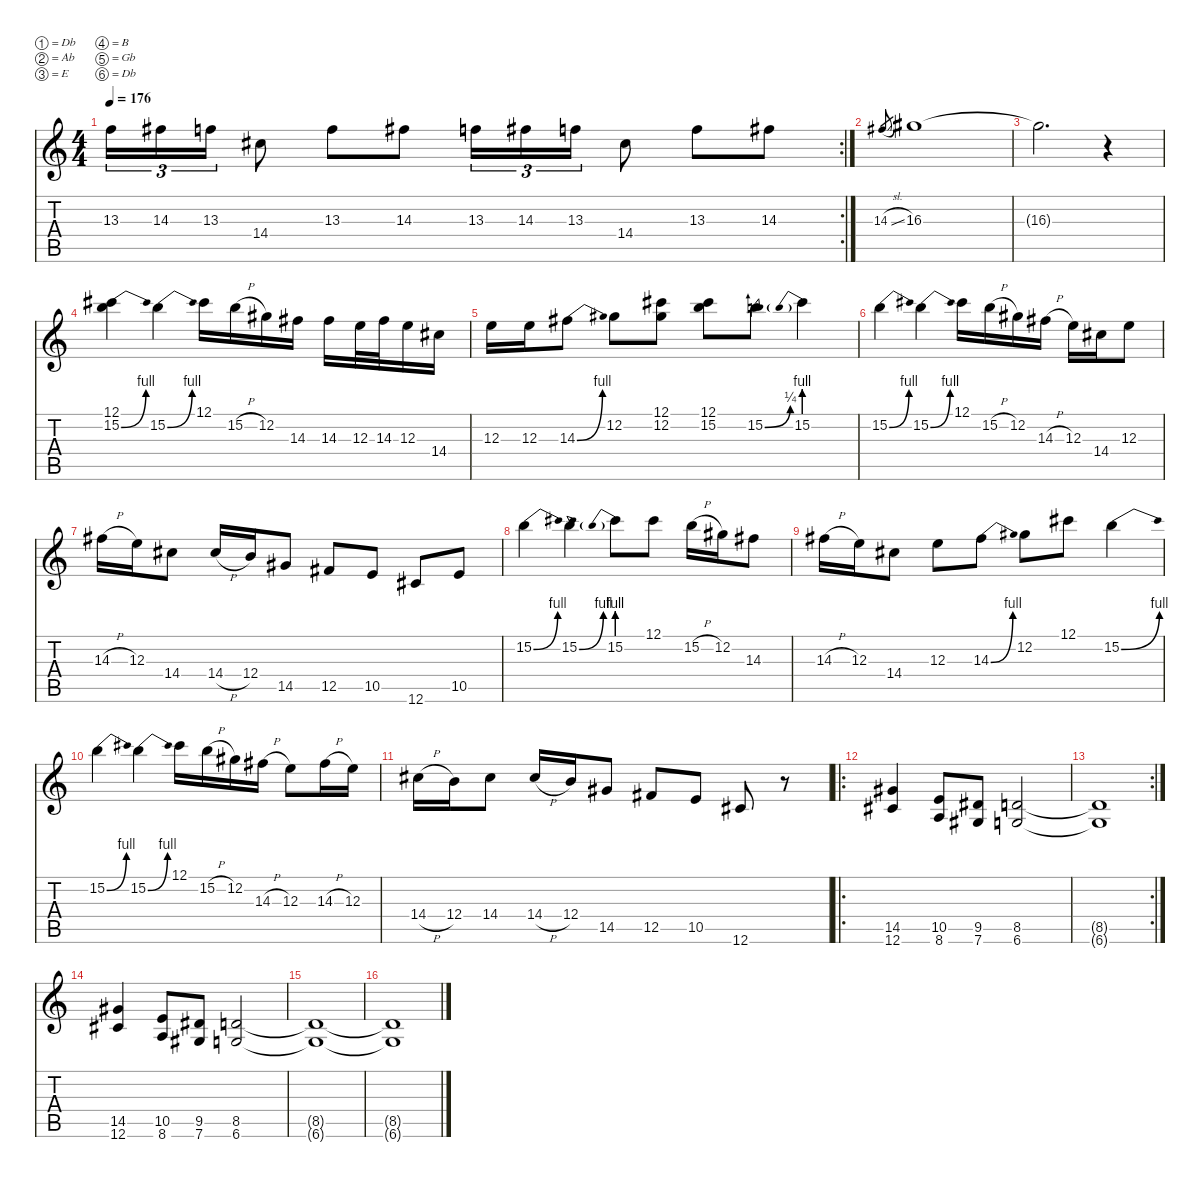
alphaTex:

\defaultSystemsLayout 4
\hideDynamics
\bracketExtendMode nobrackets
\singleTrackTrackNamePolicy hidden
\multiTrackTrackNamePolicy hidden
\firstSystemTrackNameMode fullname
\firstSystemTrackNameOrientation horizontal
\otherSystemsTrackNameOrientation horizontal
\track ("Tony Iommi" "dist.guit.") {instrument distortionguitar}
\staff {score tabs}
\tuning (Db4 Ab3 E3 B2 Gb2 Db2)
\rc 2
\ts (4 4)
\tempo 176
\clef g2
\ks c
13.3.16{tu (3 2) dy f beam Down} 14.3{acc #}.16{tu (3 2) beam Down} 13.3.16{tu (3 2) beam Down} 14.4{acc #}.8{beam Down} 13.3.8{beam Down} 14.3{acc #}.8{beam Down} 13.3.16{tu (3 2) beam Down} 14.3{acc #}.16{tu (3 2) beam Down} 13.3.16{tu (3 2) beam Down} 14.4{acc #}.8{beam Down} 13.3.8{beam Down} 14.3{acc #}.8{beam Down} |
14.3{sl acc #}.8{gr dy mf beam Up} 16.3{acc #}.1{dy f beam Down} |
16.3{t acc #}.2{d beam Down} r.4{beam Down} |
(12.1{acc #} 15.2{be (bend 0 0 30 4)}).4{beam Down} 15.2{be (bend 0 0 30 4)}.4{beam Down} 12.1{acc #}.16{beam Down} 15.2{h}.16{beam Down} 12.2{acc #}.16{beam Down} 14.3{acc #}.16{beam Down} 14.3{acc #}.16{beam Down} 12.3.32{beam Down} 14.3{acc #}.32{beam Down} 12.3.16{beam Down} 14.4{acc #}.16{beam Down} |
12.3.16{beam Down} 12.3.16{beam Down} 14.3{be (bend 0 0 30 4) acc #}.8{beam Down} 12.2{acc #}.8{beam Down} (12.1{acc #} 12.2{acc #}).8{beam Down} (12.1{acc #} 15.2).8{beam Down} 15.2{be (bend 0 0 30 1)}.8{beam Down} 15.2{be (prebend 0 4 60 4)}.4{beam Down} |
15.2{be (bend 0 0 30 4)}.4{beam Down} 15.2{be (bend 0 0 30 4)}.4{beam Down} 12.1{acc #}.16{beam Down} 15.2{h}.16{beam Down} 12.2{acc #}.16{beam Down} 14.3{h acc #}.16{beam Down} 12.3.16{beam Down} 14.4{acc #}.16{beam Down} 12.3.8{beam Down} |
14.3{h acc #}.16{beam Down} 12.3.16{beam Down} 14.4{acc #}.8{beam Down} 14.4{h acc #}.16{beam Up} 12.4.16{beam Up} 14.5{acc #}.8{beam Up} 12.5{acc #}.8{beam Up} 10.5.8{beam Up} 12.6{acc #}.8{beam Up} 10.5.8{beam Up} |
15.2{be (bend 0 0 30 4)}.4{beam Down} 15.2{be (bend 0 0 30 4)}.4{beam Down} 15.2{be (prebend 0 4 60 4)}.8{beam Down} 12.1{acc #}.8{beam Down} 15.2{h}.16{beam Down} 12.2{acc #}.16{beam Down} 14.3{acc #}.8{beam Down} |
14.3{h acc #}.16{beam Down} 12.3.16{beam Down} 14.4{acc #}.8{beam Down} 12.3.8{beam Down} 14.3{be (bend 0 0 30 4) acc #}.8{beam Down} 12.2{acc #}.8{beam Down} 12.1{acc #}.8{beam Down} 15.2{be (bend 0 0 30 4)}.4{beam Down} |
15.2{be (bend 0 0 30 4)}.4{beam Down} 15.2{be (bend 0 0 30 4)}.4{beam Down} 12.1{acc #}.16{beam Down} 15.2{h}.16{beam Down} 12.2{acc #}.16{beam Down} 14.3{h acc #}.16{beam Down} 12.3.8{beam Down} 14.3{h acc #}.16{beam Down} 12.3.16{beam Down} |
14.4{h acc #}.16{beam Down} 12.4.16{beam Down} 14.4{acc #}.8{beam Down} 14.4{h acc #}.16{beam Up} 12.4.16{beam Up} 14.5{acc #}.8{beam Up} 12.5{acc #}.8{beam Up} 10.5.8{beam Up} 12.6{acc #}.8{beam Up} r.8{beam Up} |
\ro
(14.5{acc #} 12.6{acc #}).4{beam Up} (10.5 8.6).8{beam Up} (9.5{acc #} 7.6{acc #}).8{beam Up} (8.5 6.6).2{beam Up} |
\rc 2
(8.5{t} 6.6{t}).1{beam Up} |
(14.5{acc #} 12.6{acc #}).4{beam Up} (10.5 8.6).8{beam Up} (9.5{acc #} 7.6{acc #}).8{beam Up} (8.5 6.6).2{beam Up} |
(8.5{t} 6.6{t}).1{beam Up} |
(8.5{t} 6.6{t}).1{beam Up}
